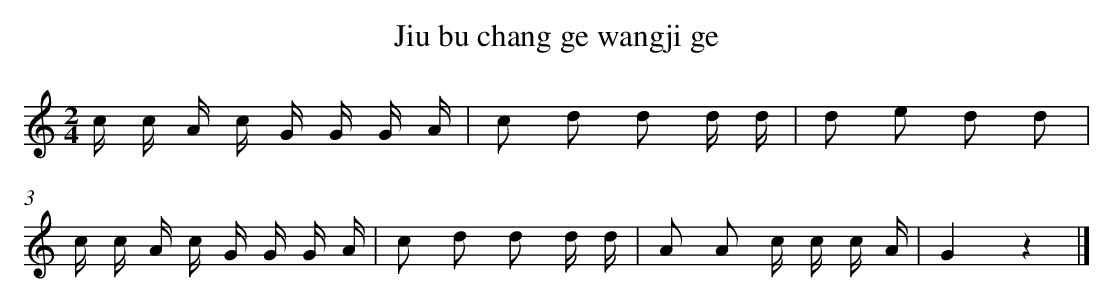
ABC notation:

X:1
T: Jiu bu chang ge wangji ge
L: 1/16
M: 2/4
K: C
c c A c G G G A [I:setbarnb 1]|
c2 d2 d2 d d |
d2 e2 d2 d2 |
c c A c G G G A |
c2 d2 d2 d d |
A2 A2 c c c A |
G4z4 |]
